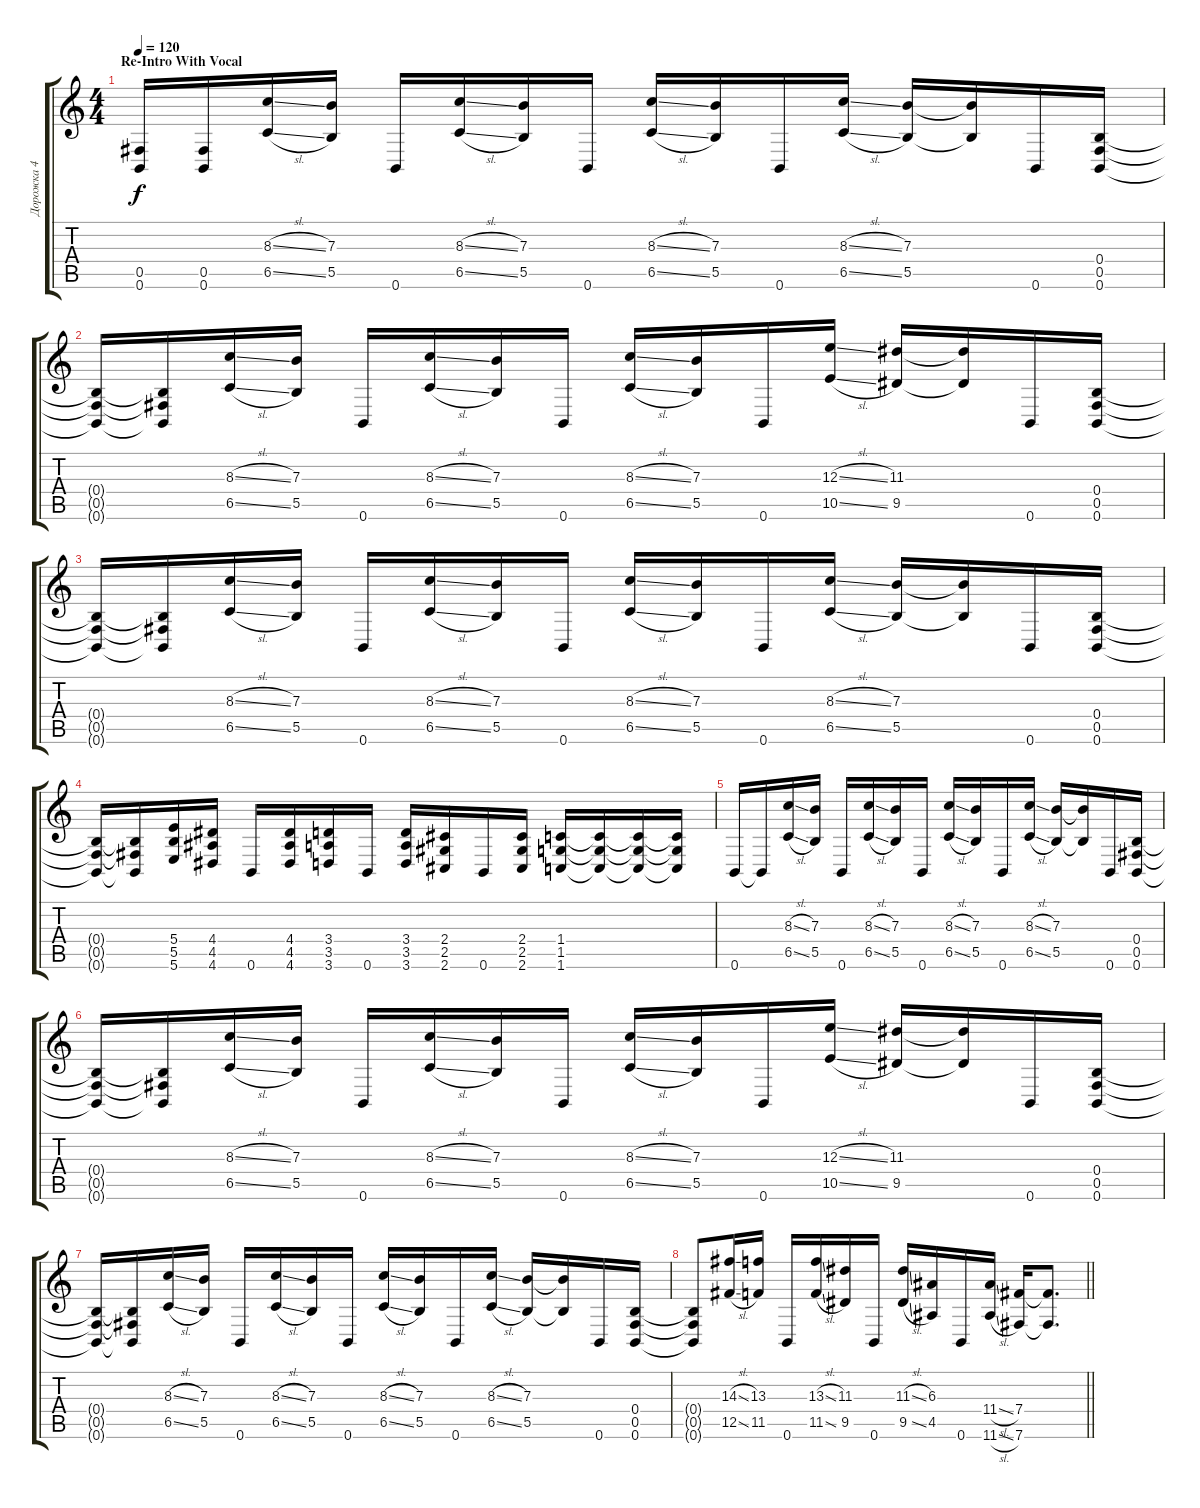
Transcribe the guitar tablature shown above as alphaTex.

\track ("Дорожка 4" "Дорожка 4") {instrument overdrivenguitar}
\staff {score tabs}
\tuning (Db4 Ab3 E3 B2 Gb2 B1) {hide}
\ts (4 4)
\section ("" "Re-Intro With Vocal")
\tempo 120
\clef g2
\ks c
(0.5 0.6).16{dy f} (0.5 0.6).16 (8.3{sl} 6.5{sl}).16 (7.3 5.5).16 0.6.16 (8.3{sl} 6.5{sl}).16 (7.3 5.5).16 0.6.16 (8.3{sl} 6.5{sl}).16 (7.3 5.5).16 0.6.16 (8.3{sl} 6.5{sl}).16 (7.3 5.5).16 (7.3{t} 5.5{t}).16 0.6.16 (0.4 0.5 0.6).16 |
(0.4{t} 0.5{t} 0.6{t}).16 (0.4{t} 0.5{t} 0.6{t}).16 (8.3{sl} 6.5{sl}).16 (7.3 5.5).16 0.6.16 (8.3{sl} 6.5{sl}).16 (7.3 5.5).16 0.6.16 (8.3{sl} 6.5{sl}).16 (7.3 5.5).16 0.6.16 (12.3{sl} 10.5{sl}).16 (11.3 9.5).16 (11.3{t} 9.5{t}).16 0.6.16 (0.4 0.5 0.6).16 |
(0.4{t} 0.5{t} 0.6{t}).16 (0.4{t} 0.5{t} 0.6{t}).16 (8.3{sl} 6.5{sl}).16 (7.3 5.5).16 0.6.16 (8.3{sl} 6.5{sl}).16 (7.3 5.5).16 0.6.16 (8.3{sl} 6.5{sl}).16 (7.3 5.5).16 0.6.16 (8.3{sl} 6.5{sl}).16 (7.3 5.5).16 (7.3{t} 5.5{t}).16 0.6.16 (0.4 0.5 0.6).16 |
(0.4{t} 0.5{t} 0.6{t}).16 (0.4{t} 0.5{t} 0.6{t}).16 (5.4 5.5 5.6).16 (4.4 4.5 4.6).16 0.6.16 (4.4 4.5 4.6).16 (3.4 3.5 3.6).16 0.6.16 (3.4 3.5 3.6).16 (2.4 2.5 2.6).16 0.6.16 (2.4 2.5 2.6).16 (1.4 1.5 1.6).16 (1.4{t} 1.5{t} 1.6{t}).16 (1.4{t} 1.5{t} 1.6{t}).16 (1.4{t} 1.5{t} 1.6{t}).16 |
0.6.16 0.6{t}.16 (8.3{sl} 6.5{sl}).16 (7.3 5.5).16 0.6.16 (8.3{sl} 6.5{sl}).16 (7.3 5.5).16 0.6.16 (8.3{sl} 6.5{sl}).16 (7.3 5.5).16 0.6.16 (8.3{sl} 6.5{sl}).16 (7.3 5.5).16 (7.3{t} 5.5{t}).16 0.6.16 (0.4 0.5 0.6).16 |
(0.4{t} 0.5{t} 0.6{t}).16 (0.4{t} 0.5{t} 0.6{t}).16 (8.3{sl} 6.5{sl}).16 (7.3 5.5).16 0.6.16 (8.3{sl} 6.5{sl}).16 (7.3 5.5).16 0.6.16 (8.3{sl} 6.5{sl}).16 (7.3 5.5).16 0.6.16 (12.3{sl} 10.5{sl}).16 (11.3 9.5).16 (11.3{t} 9.5{t}).16 0.6.16 (0.4 0.5 0.6).16 |
(0.4{t} 0.5{t} 0.6{t}).16 (0.4{t} 0.5{t} 0.6{t}).16 (8.3{sl} 6.5{sl}).16 (7.3 5.5).16 0.6.16 (8.3{sl} 6.5{sl}).16 (7.3 5.5).16 0.6.16 (8.3{sl} 6.5{sl}).16 (7.3 5.5).16 0.6.16 (8.3{sl} 6.5{sl}).16 (7.3 5.5).16 (7.3{t} 5.5{t}).16 0.6.16 (0.4 0.5 0.6).16 |
\barLineRight lightlight
(0.4{t} 0.5{t} 0.6{t}).8 (14.3{sl} 12.5{sl}).16 (13.3 11.5).16 0.6.16 (13.3{sl} 11.5{sl}).16 (11.3 9.5).16 0.6.16 (11.3{sl} 9.5{sl}).16 (6.3 4.5).16 0.6.16 (11.4{sl} 11.6{sl}).16 (7.4 7.6).16 (7.4{t} 7.6{t}).8{d}
